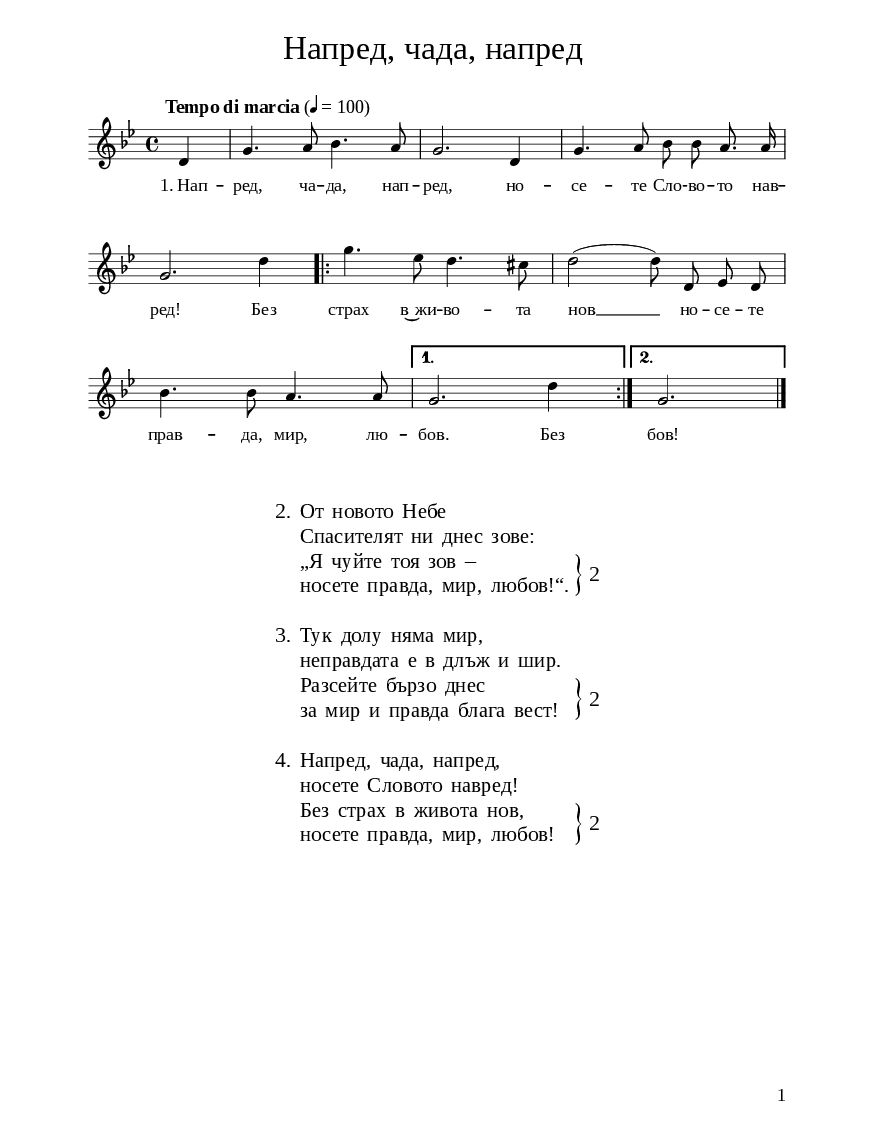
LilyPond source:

\version "2.24.3"

% include paper part and global functions
\include "include/globals.ily"

"rightBraces048" = \markup {
  \column {
    % repeat braces
    \translate #'(0 . -5.5 )
    \right-brace #20

    \translate #'(0 . -10.0 )
    \right-brace #20

    \translate #'(0 . -10.0 )
    \right-brace #20
  }
  \column {
    % repeat numbers
    \translate #'(0 . -6.1 )
    2

    \translate #'(0 . -12.0 )
    2

    \translate #'(0 . -12.0 )
    2
  }
}

\bookpart {
  \label #'ref048
  \tocItem \markup "Напред, чада, напред"
  \include "include/bookpart-paper.ily"
  \score {
    \include "include/score-layout.ily"

    \new Voice \absolute  {
      \clef treble
      \key g \minor
      \time 4/4
      \tempoFunc "Tempo di marcia" 4 "100"
      \autoBeamOff
      \partial 4
      \autoBeamOff
      d'4 | g'4. a'8 bes'4. a'8 | g'2. d'4 | g'4. a'8 bes'8 bes'8 a'8. a'16| \break
      g'2. d''4 | \repeat volta 2 {
        g''4. es''8 d''4. cis''8 | d''2 ( d''8 ) d'8 es'8 d'8 | \break
        bes'4. bes'8 a'4. a'8 |
      } \alternative  { { g'2. d''4 | }  { g'2. } } \bar "|."
    }

    \addlyrics {
      "1. Нап" -- ред, ча -- да, нап -- ред, но -- се -- те Сло -- во -- то нав --
      ред! Без страх в~жи -- во -- та нов __  но -- се -- те
      прав -- да, мир, лю -- бов. Без бов!
    }

    \header {
      title = \titleFunc "Напред, чада, напред " "Napred, čada, napred"
    }

    \midi{}

  } % score

  \markup \fontsize #bgCoupletFontSize {
    \hspace #18
    \override #`(baseline-skip . ,bgCoupletBaselineSkip)
    \column {
      \line {   2. От новото Небе }

      \line {   "   " Спасителят ни днес зове: }

      \line {   "   " „Я чуйте тоя зов –}

      \line {   "   " носете правда, мир, любов!“.}

      \line {   "   "}

      \line {   3.  Тук долу няма мир,}

      \line {   "   " неправдата е в длъж и шир.}

      \line {   "   " Разсейте бързо днес }

      \line {   "   " за мир и правда блага вест!}

      \line {   "   "}

      \line {   4.  Напред, чада, напред,}

      \line {   "   " носете Словото навред!}

      \line {   "   " Без страх в живота нов,}

      \line {   "   " носете правда, мир, любов!}
    }  \"rightBraces048"

  } % markup


} % bookpart
